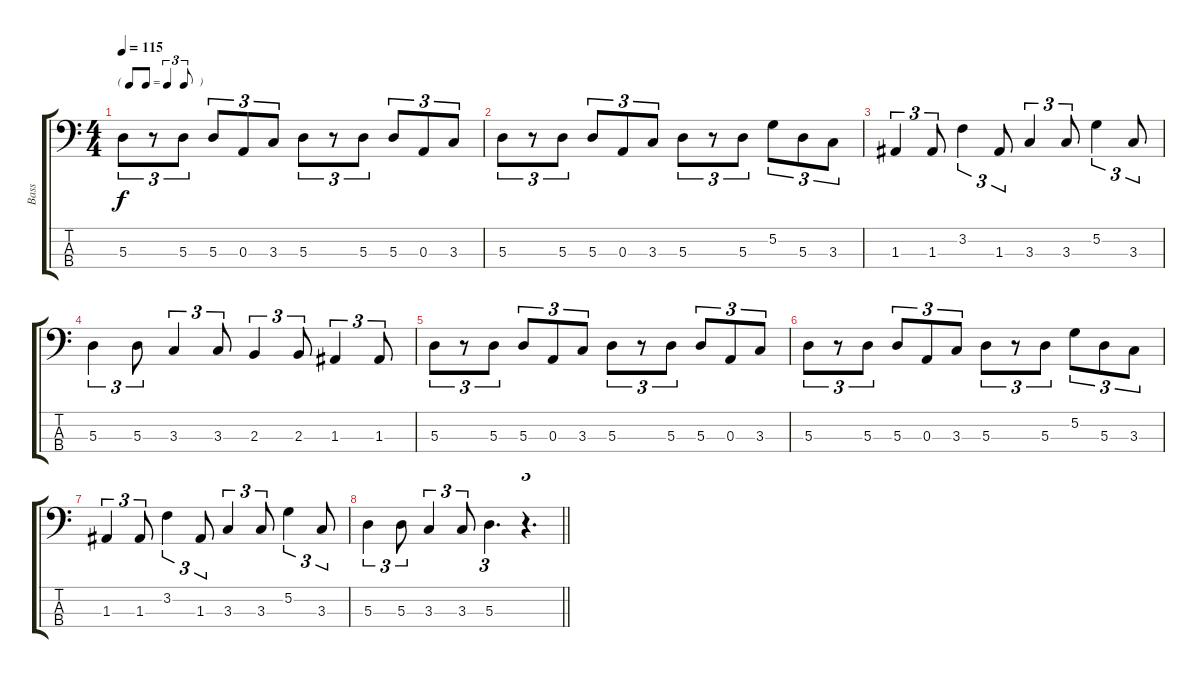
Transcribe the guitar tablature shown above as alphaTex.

\track ("Bass" "Bass") {instrument electricbassfinger}
\staff {score tabs}
\tuning (G2 D2 A1 E1) {hide}
\ts (4 4)
\tf triplet8th
\tempo 115
\clef f4
\ks c
5.3.8{tu (3 2) dy f} r.8{tu (3 2)} 5.3.8{tu (3 2)} 5.3.8{tu (3 2)} 0.3.8{tu (3 2)} 3.3.8{tu (3 2)} 5.3.8{tu (3 2)} r.8{tu (3 2)} 5.3.8{tu (3 2)} 5.3.8{tu (3 2)} 0.3.8{tu (3 2)} 3.3.8{tu (3 2)} |
5.3.8{tu (3 2)} r.8{tu (3 2)} 5.3.8{tu (3 2)} 5.3.8{tu (3 2)} 0.3.8{tu (3 2)} 3.3.8{tu (3 2)} 5.3.8{tu (3 2)} r.8{tu (3 2)} 5.3.8{tu (3 2)} 5.2.8{tu (3 2)} 5.3.8{tu (3 2)} 3.3.8{tu (3 2)} |
1.3.4{tu (3 2)} 1.3.8{tu (3 2)} 3.2.4{tu (3 2)} 1.3.8{tu (3 2)} 3.3.4{tu (3 2)} 3.3.8{tu (3 2)} 5.2.4{tu (3 2)} 3.3.8{tu (3 2)} |
5.3.4{tu (3 2)} 5.3.8{tu (3 2)} 3.3.4{tu (3 2)} 3.3.8{tu (3 2)} 2.3.4{tu (3 2)} 2.3.8{tu (3 2)} 1.3.4{tu (3 2)} 1.3.8{tu (3 2)} |
5.3.8{tu (3 2)} r.8{tu (3 2)} 5.3.8{tu (3 2)} 5.3.8{tu (3 2)} 0.3.8{tu (3 2)} 3.3.8{tu (3 2)} 5.3.8{tu (3 2)} r.8{tu (3 2)} 5.3.8{tu (3 2)} 5.3.8{tu (3 2)} 0.3.8{tu (3 2)} 3.3.8{tu (3 2)} |
5.3.8{tu (3 2)} r.8{tu (3 2)} 5.3.8{tu (3 2)} 5.3.8{tu (3 2)} 0.3.8{tu (3 2)} 3.3.8{tu (3 2)} 5.3.8{tu (3 2)} r.8{tu (3 2)} 5.3.8{tu (3 2)} 5.2.8{tu (3 2)} 5.3.8{tu (3 2)} 3.3.8{tu (3 2)} |
1.3.4{tu (3 2)} 1.3.8{tu (3 2)} 3.2.4{tu (3 2)} 1.3.8{tu (3 2)} 3.3.4{tu (3 2)} 3.3.8{tu (3 2)} 5.2.4{tu (3 2)} 3.3.8{tu (3 2)} |
\barLineRight lightlight
5.3.4{tu (3 2)} 5.3.8{tu (3 2)} 3.3.4{tu (3 2)} 3.3.8{tu (3 2)} 5.3.4{d tu (3 2)} r.4{d tu (3 2)}
